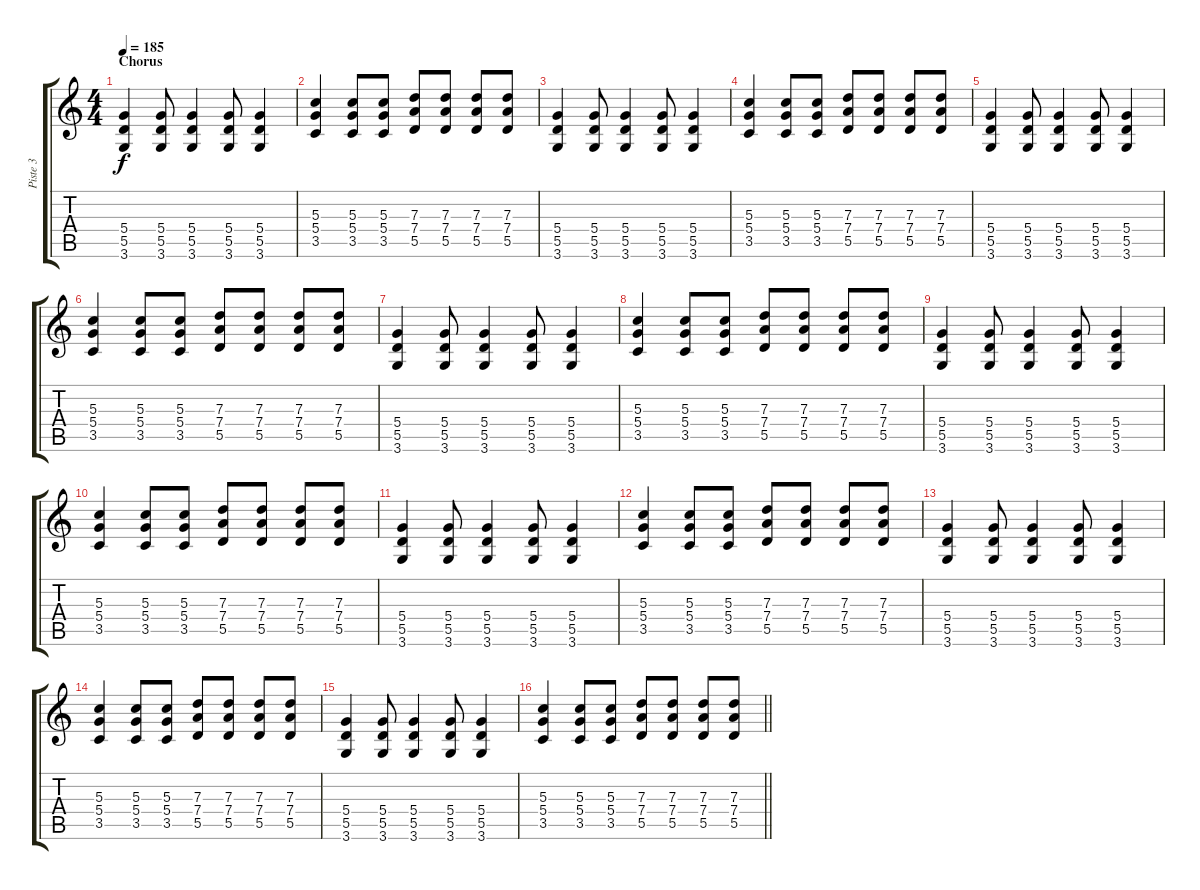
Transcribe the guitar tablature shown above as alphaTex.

\track ("Piste 3" "Piste 3") {instrument distortionguitar}
\staff {score tabs}
\tuning (E4 B3 G3 D3 A2 E2) {hide}
\ts (4 4)
\section ("" "Chorus")
\tempo 185
\clef g2
\ks c
(5.4 5.5 3.6).4{dy f} (5.4 5.5 3.6).8 (5.4 5.5 3.6).4 (5.4 5.5 3.6).8 (5.4 5.5 3.6).4 |
(5.3 5.4 3.5).4 (5.3 5.4 3.5).8 (5.3 5.4 3.5).8 (7.3 7.4 5.5).8 (7.3 7.4 5.5).8 (7.3 7.4 5.5).8 (7.3 7.4 5.5).8 |
(5.4 5.5 3.6).4 (5.4 5.5 3.6).8 (5.4 5.5 3.6).4 (5.4 5.5 3.6).8 (5.4 5.5 3.6).4 |
(5.3 5.4 3.5).4 (5.3 5.4 3.5).8 (5.3 5.4 3.5).8 (7.3 7.4 5.5).8 (7.3 7.4 5.5).8 (7.3 7.4 5.5).8 (7.3 7.4 5.5).8 |
(5.4 5.5 3.6).4 (5.4 5.5 3.6).8 (5.4 5.5 3.6).4 (5.4 5.5 3.6).8 (5.4 5.5 3.6).4 |
(5.3 5.4 3.5).4 (5.3 5.4 3.5).8 (5.3 5.4 3.5).8 (7.3 7.4 5.5).8 (7.3 7.4 5.5).8 (7.3 7.4 5.5).8 (7.3 7.4 5.5).8 |
(5.4 5.5 3.6).4 (5.4 5.5 3.6).8 (5.4 5.5 3.6).4 (5.4 5.5 3.6).8 (5.4 5.5 3.6).4 |
(5.3 5.4 3.5).4 (5.3 5.4 3.5).8 (5.3 5.4 3.5).8 (7.3 7.4 5.5).8 (7.3 7.4 5.5).8 (7.3 7.4 5.5).8 (7.3 7.4 5.5).8 |
(5.4 5.5 3.6).4 (5.4 5.5 3.6).8 (5.4 5.5 3.6).4 (5.4 5.5 3.6).8 (5.4 5.5 3.6).4 |
(5.3 5.4 3.5).4 (5.3 5.4 3.5).8 (5.3 5.4 3.5).8 (7.3 7.4 5.5).8 (7.3 7.4 5.5).8 (7.3 7.4 5.5).8 (7.3 7.4 5.5).8 |
(5.4 5.5 3.6).4 (5.4 5.5 3.6).8 (5.4 5.5 3.6).4 (5.4 5.5 3.6).8 (5.4 5.5 3.6).4 |
(5.3 5.4 3.5).4 (5.3 5.4 3.5).8 (5.3 5.4 3.5).8 (7.3 7.4 5.5).8 (7.3 7.4 5.5).8 (7.3 7.4 5.5).8 (7.3 7.4 5.5).8 |
(5.4 5.5 3.6).4 (5.4 5.5 3.6).8 (5.4 5.5 3.6).4 (5.4 5.5 3.6).8 (5.4 5.5 3.6).4 |
(5.3 5.4 3.5).4 (5.3 5.4 3.5).8 (5.3 5.4 3.5).8 (7.3 7.4 5.5).8 (7.3 7.4 5.5).8 (7.3 7.4 5.5).8 (7.3 7.4 5.5).8 |
(5.4 5.5 3.6).4 (5.4 5.5 3.6).8 (5.4 5.5 3.6).4 (5.4 5.5 3.6).8 (5.4 5.5 3.6).4 |
\barLineRight lightlight
(5.3 5.4 3.5).4 (5.3 5.4 3.5).8 (5.3 5.4 3.5).8 (7.3 7.4 5.5).8 (7.3 7.4 5.5).8 (7.3 7.4 5.5).8 (7.3 7.4 5.5).8
